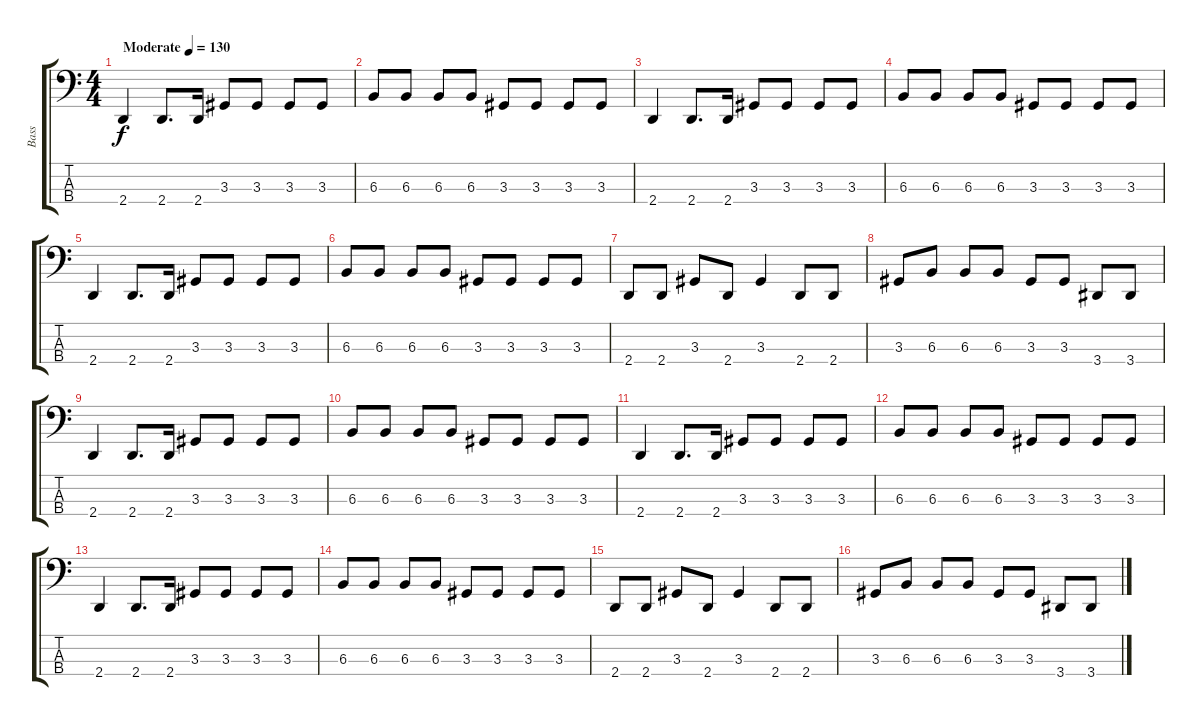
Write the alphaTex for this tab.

\track ("Bass" "Bass") {instrument electricbasspick}
\staff {score tabs}
\tuning (Eb2 Bb1 F1 C1) {hide}
\ts (4 4)
\tempo (130 "Moderate")
\clef f4
\ks c
2.4.4{dy f instrument electricbasspick} 2.4.8{d} 2.4.16 3.3.8 3.3.8 3.3.8 3.3.8 |
6.3.8 6.3.8 6.3.8 6.3.8 3.3.8 3.3.8 3.3.8 3.3.8 |
2.4.4 2.4.8{d} 2.4.16 3.3.8 3.3.8 3.3.8 3.3.8 |
6.3.8 6.3.8 6.3.8 6.3.8 3.3.8 3.3.8 3.3.8 3.3.8 |
2.4.4 2.4.8{d} 2.4.16 3.3.8 3.3.8 3.3.8 3.3.8 |
6.3.8 6.3.8 6.3.8 6.3.8 3.3.8 3.3.8 3.3.8 3.3.8 |
2.4.8 2.4.8 3.3.8 2.4.8 3.3.4 2.4.8 2.4.8 |
3.3.8 6.3.8 6.3.8 6.3.8 3.3.8 3.3.8 3.4.8 3.4.8 |
2.4.4 2.4.8{d} 2.4.16 3.3.8 3.3.8 3.3.8 3.3.8 |
6.3.8 6.3.8 6.3.8 6.3.8 3.3.8 3.3.8 3.3.8 3.3.8 |
2.4.4 2.4.8{d} 2.4.16 3.3.8 3.3.8 3.3.8 3.3.8 |
6.3.8 6.3.8 6.3.8 6.3.8 3.3.8 3.3.8 3.3.8 3.3.8 |
2.4.4 2.4.8{d} 2.4.16 3.3.8 3.3.8 3.3.8 3.3.8 |
6.3.8 6.3.8 6.3.8 6.3.8 3.3.8 3.3.8 3.3.8 3.3.8 |
2.4.8 2.4.8 3.3.8 2.4.8 3.3.4 2.4.8 2.4.8 |
3.3.8 6.3.8 6.3.8 6.3.8 3.3.8 3.3.8 3.4.8 3.4.8
